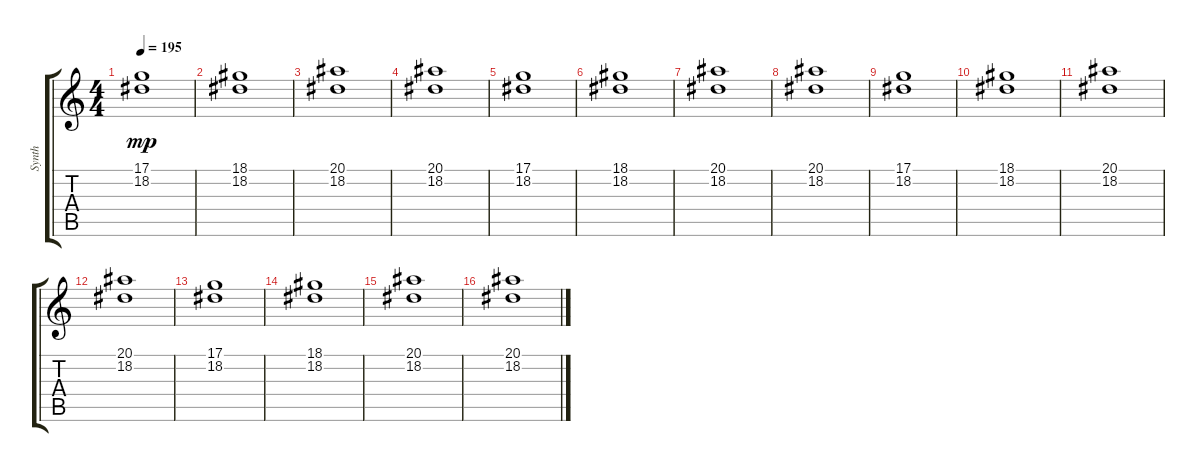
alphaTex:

\track ("Synth" "Synth") {instrument lead2sawtooth}
\staff {score tabs}
\tuning (D4 A3 F3 C3 G2 C2) {hide}
\ts (4 4)
\tempo 195
\clef g2
\ks c
(17.1 18.2).1{dy mp} |
(18.1 18.2).1 |
(20.1 18.2).1 |
(20.1 18.2).1 |
(17.1 18.2).1 |
(18.1 18.2).1 |
(20.1 18.2).1 |
(20.1 18.2).1 |
(17.1 18.2).1 |
(18.1 18.2).1 |
(20.1 18.2).1 |
(20.1 18.2).1 |
(17.1 18.2).1 |
(18.1 18.2).1 |
(20.1 18.2).1 |
(20.1 18.2).1
